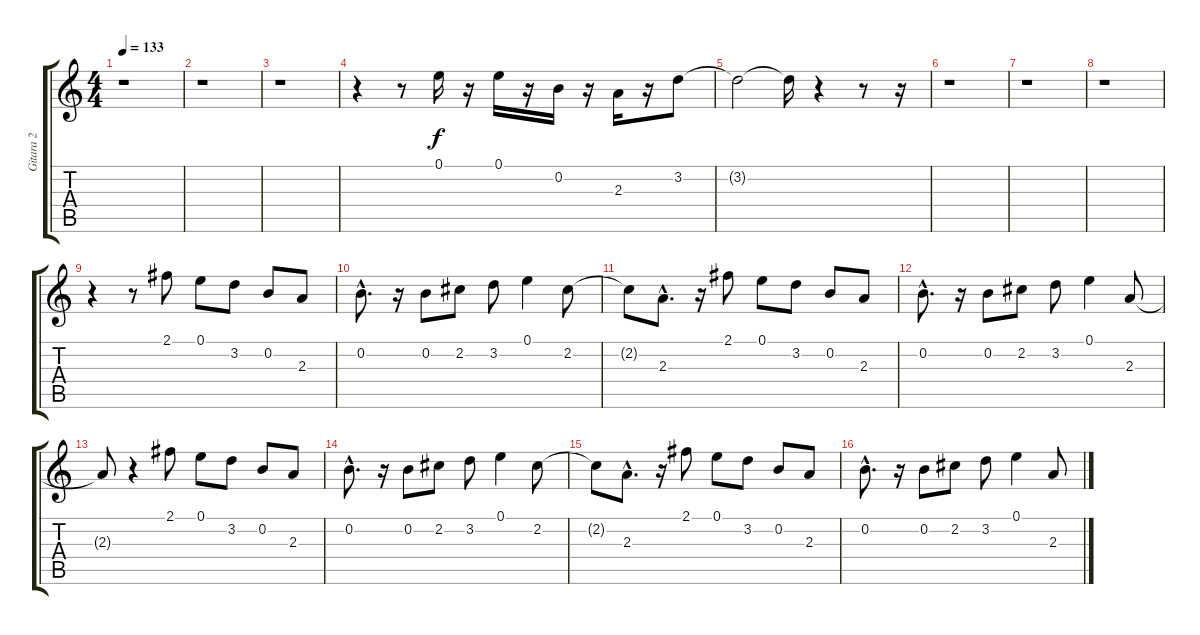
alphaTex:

\track ("Gitara 2" "Gitara 2") {instrument acousticguitarsteel}
\staff {score tabs}
\tuning (E4 B3 G3 D3 A2 E2) {hide}
\ts (4 4)
\tempo 133
\clef g2
\ks c
r.1{dy f instrument acousticguitarsteel} |
r.1 |
r.1 |
r.4 r.8 0.1.16 r.16 0.1.16 r.16 0.2.16 r.16 2.3.16 r.16 3.2.8 |
3.2{t}.2 3.2{t}.16 r.4 r.8 r.16 |
r.1 |
r.1 |
r.1 |
r.4 r.8 2.1.8 0.1.8 3.2.8 0.2.8 2.3.8 |
0.2{hac}.8{d} r.16 0.2.8 2.2.8 3.2.8 0.1.4 2.2.8 |
2.2{t}.8 2.3{hac}.8{d} r.16 2.1.8 0.1.8 3.2.8 0.2.8 2.3.8 |
0.2{hac}.8{d} r.16 0.2.8 2.2.8 3.2.8 0.1.4 2.3.8 |
2.3{t}.8 r.4 2.1.8 0.1.8 3.2.8 0.2.8 2.3.8 |
0.2{hac}.8{d} r.16 0.2.8 2.2.8 3.2.8 0.1.4 2.2.8 |
2.2{t}.8 2.3{hac}.8{d} r.16 2.1.8 0.1.8 3.2.8 0.2.8 2.3.8 |
0.2{hac}.8{d} r.16 0.2.8 2.2.8 3.2.8 0.1.4 2.3.8
